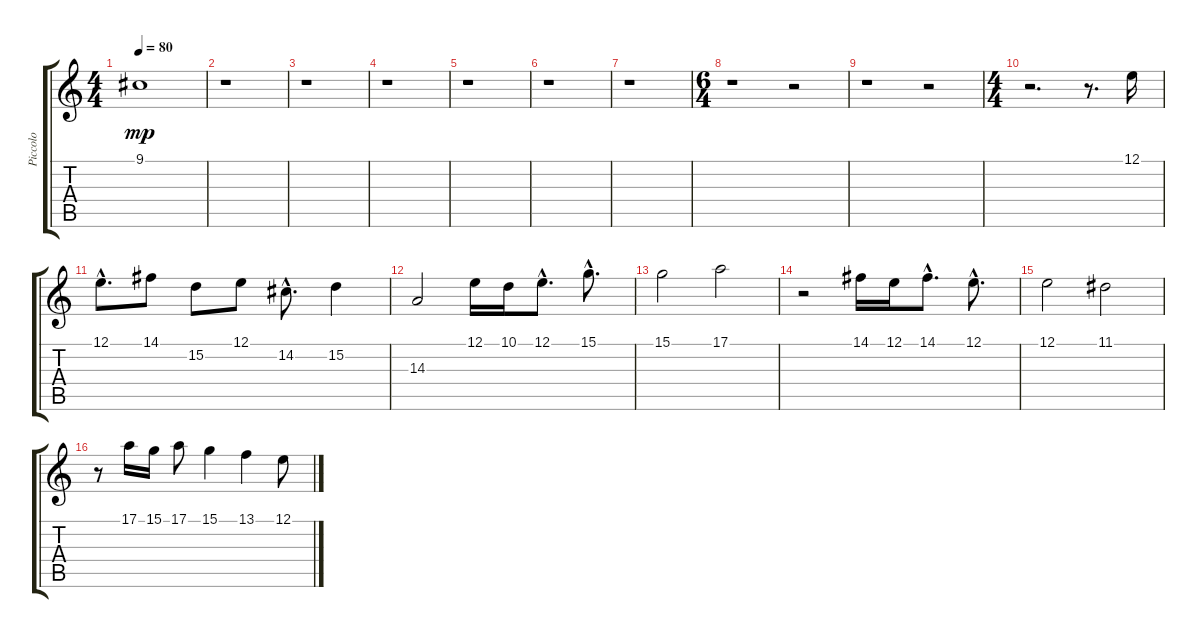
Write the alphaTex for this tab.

\track ("Piccolo" "Piccolo") {instrument piccolo}
\staff {score tabs}
\tuning (E4 B3 G3 D3 A2 E2) {hide}
\ts (4 4)
\tempo 80
\clef g2
\ks c
9.1.1{dy mp} |
r.1 |
r.1 |
r.1 |
r.1 |
r.1 |
r.1 |
\ts (6 4)
r.1 r.2 |
r.1 r.2 |
\ts (4 4)
r.2{d} r.8{d} 12.1.16 |
12.1{hac}.8{d} 14.1.8 15.2.8 12.1.8 14.2{hac}.8{d} 15.2.4 |
14.3.2 12.1.16 10.1.16 12.1{hac}.8{d} 15.1{hac}.8{d} |
15.1.2 17.1.2 |
r.2 14.1.16 12.1.16 14.1{hac}.8{d} 12.1{hac}.8{d} |
12.1.2 11.1.2 |
r.8 17.1.16 15.1.16 17.1.8 15.1.4 13.1.4 12.1.8
